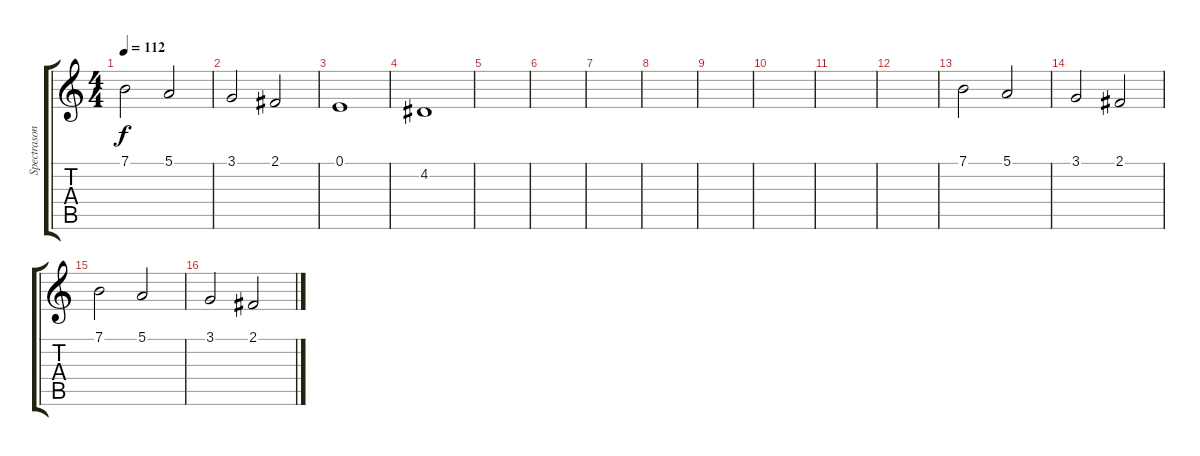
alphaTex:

\track ("Spectrasonics Omnisphere" "Spectrason") {instrument vibraphone}
\staff {score tabs}
\tuning (E4 B3 G3 D3 A2 E2) {hide}
\ts (4 4)
\tempo 112
\clef g2
\ks c
7.1.2{dy f} 5.1.2 |
3.1.2 2.1.2 |
0.1.1 |
4.2.1 |
|
|
|
|
|
|
|
|
7.1.2 5.1.2 |
3.1.2 2.1.2 |
7.1.2 5.1.2 |
3.1.2 2.1.2
